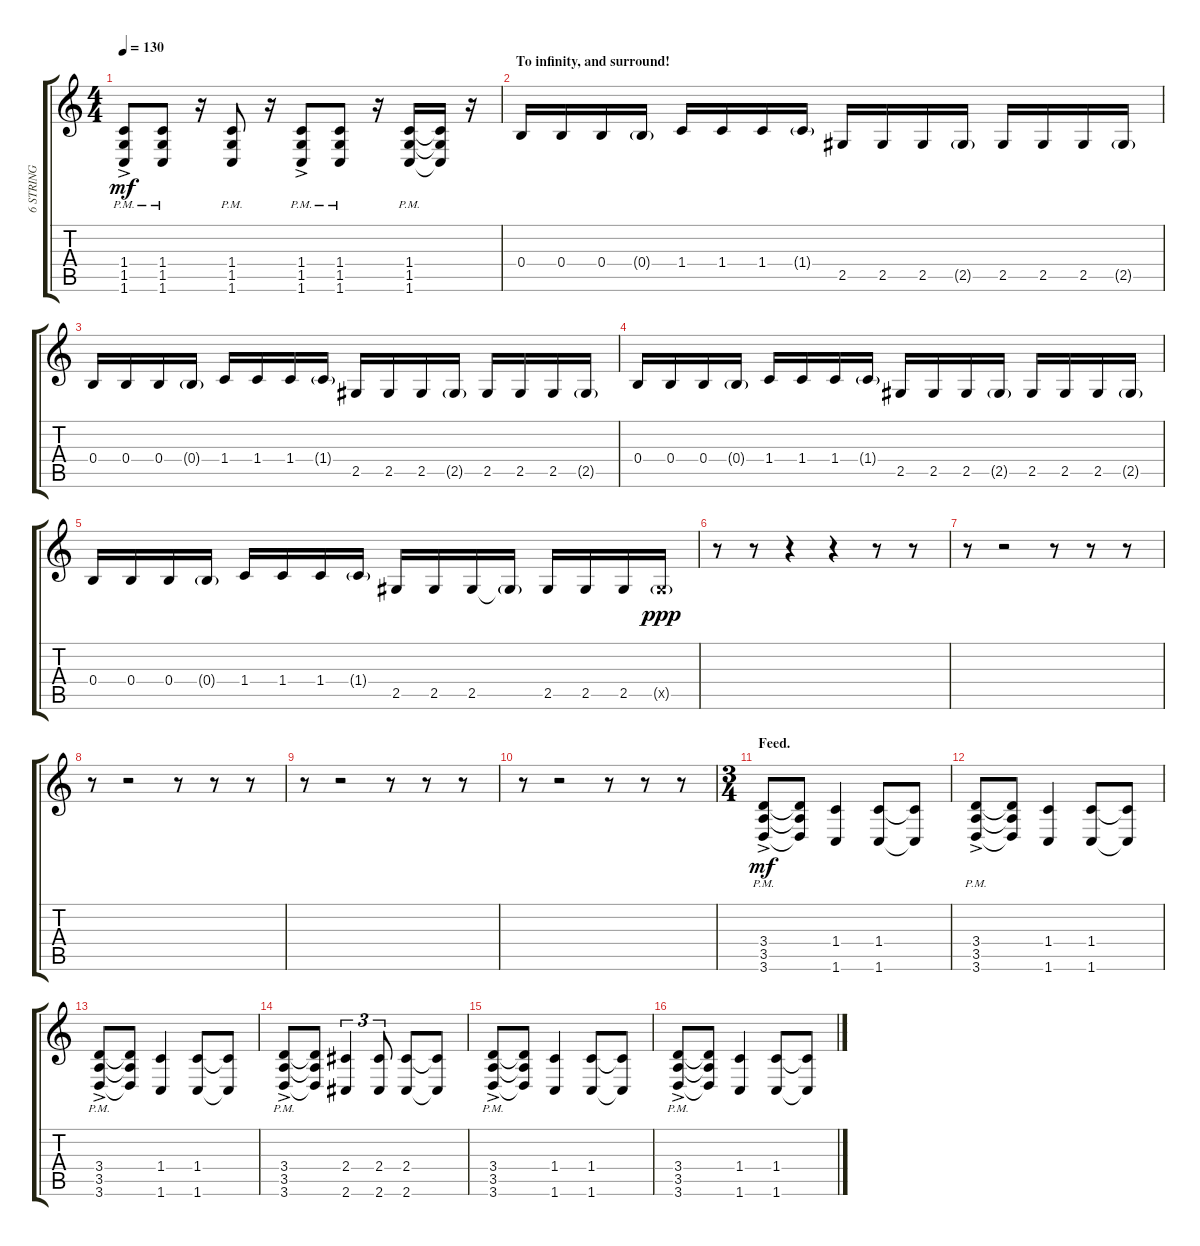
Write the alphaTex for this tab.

\track ("6 STRING" "6 STRING") {instrument distortionguitar}
\staff {score tabs}
\tuning (Eb4 B3 Gb3 B2 Gb2 B1) {hide}
\ts (4 4)
\tempo 130
\clef g2
\ks c
(1.4{pm} 1.5 1.6{ac}).8{dy mf} (1.4{pm} 1.5 1.6).8 r.16 (1.4{pm} 1.5 1.6).8 r.16 (1.4{pm} 1.5 1.6{ac}).8 (1.4{pm} 1.5 1.6).8 r.16 (1.4{pm} 1.5 1.6).16 (1.4{t} 1.5{t} 1.6{t}).16 r.16 |
\section ("" "To infinity, and surround!")
0.4.16 0.4.16 0.4.16 0.4{g}.16 1.4.16 1.4.16 1.4.16 1.4{g}.16 2.5.16 2.5.16 2.5.16 2.5{g}.16 2.5.16 2.5.16 2.5.16 2.5{g}.16 |
0.4.16 0.4.16 0.4.16 0.4{g}.16 1.4.16 1.4.16 1.4.16 1.4{g}.16 2.5.16 2.5.16 2.5.16 2.5{g}.16 2.5.16 2.5.16 2.5.16 2.5{g}.16 |
0.4.16 0.4.16 0.4.16 0.4{g}.16 1.4.16 1.4.16 1.4.16 1.4{g}.16 2.5.16 2.5.16 2.5.16 2.5{g}.16 2.5.16 2.5.16 2.5.16 2.5{g}.16 |
0.4.16 0.4.16 0.4.16 0.4{g}.16 1.4.16 1.4.16 1.4.16 1.4{g}.16 2.5.16 2.5.16 2.5.16 2.5{g t}.16 2.5.16 2.5.16 2.5.16 2.5{g x}.16{dy ppp} |
r.8{txt ""} r.8 r.4 r.4 r.8 r.8 |
r.8 r.2 r.8 r.8 r.8 |
r.8 r.2 r.8 r.8 r.8 |
r.8 r.2 r.8 r.8 r.8 |
r.8 r.2 r.8 r.8 r.8 |
\ts (3 4)
\section ("" "Feed.")
(3.4{pm} 3.5{pm} 3.6{ac pm}).8{dy mf} (3.4{t} 3.5{t} 3.6{t}).8 (1.4 1.6).4 (1.4 1.6).8 (1.4{t} 1.6{t}).8 |
(3.4{pm} 3.5{pm} 3.6{ac pm}).8 (3.4{t} 3.5{t} 3.6{t}).8 (1.4 1.6).4 (1.4 1.6).8 (1.4{t} 1.6{t}).8 |
(3.4{pm} 3.5{pm} 3.6{ac pm}).8 (3.4{t} 3.5{t} 3.6{t}).8 (1.4 1.6).4 (1.4 1.6).8 (1.4{t} 1.6{t}).8 |
(3.4{pm} 3.5{pm} 3.6{ac pm}).8 (3.4{t} 3.5{t} 3.6{t}).8 (2.4 2.6).4{tu (3 2)} (2.4 2.6).8{tu (3 2)} (2.4 2.6).8 (2.4{t} 2.6{t}).8 |
(3.4{pm} 3.5{pm} 3.6{ac pm}).8 (3.4{t} 3.5{t} 3.6{t}).8 (1.4 1.6).4 (1.4 1.6).8 (1.4{t} 1.6{t}).8 |
(3.4{pm} 3.5{pm} 3.6{ac pm}).8 (3.4{t} 3.5{t} 3.6{t}).8 (1.4 1.6).4 (1.4 1.6).8 (1.4{t} 1.6{t}).8
